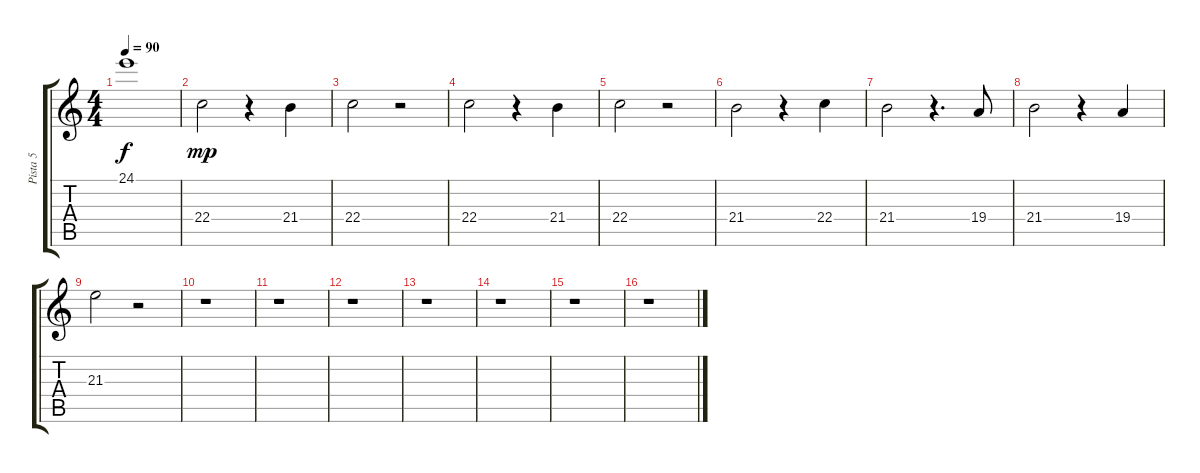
\track ("Pista 5" "Pista 5") {instrument electricgrandpiano}
\staff {score tabs}
\tuning (E4 B3 G3 D3 A2 E2) {hide}
\ts (4 4)
\tempo 90
\clef g2
\ks c
24.1.1{dy f} |
22.4.2{dy mp} r.4 21.4.4 |
22.4.2 r.2 |
22.4.2 r.4 21.4.4 |
22.4.2 r.2 |
21.4.2 r.4 22.4.4 |
21.4.2 r.4{d} 19.4.8 |
21.4.2 r.4 19.4.4 |
21.3.2 r.2 |
r.1 |
r.1 |
r.1 |
r.1 |
r.1 |
r.1 |
r.1
